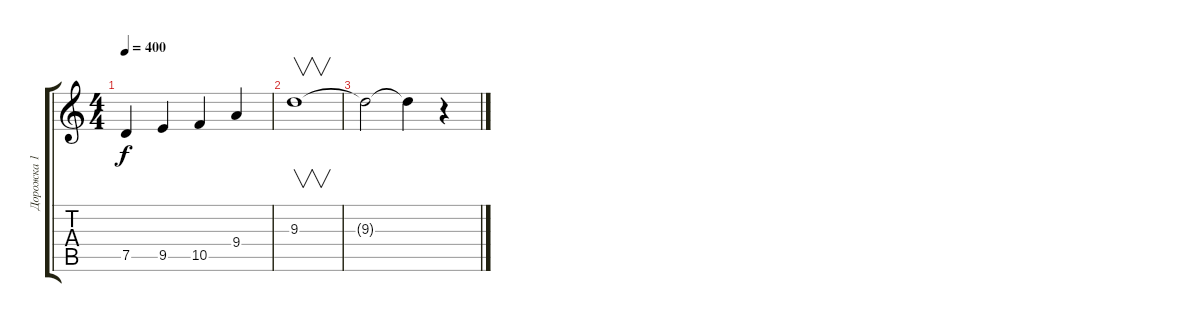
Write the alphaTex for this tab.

\track ("Дорожка 1" "Дорожка 1") {instrument overdrivenguitar}
\staff {score tabs}
\tuning (D4 A3 F3 C3 G2 D2) {hide}
\ts (4 4)
\tempo 400
\clef g2
\ks c
7.5.4{dy f} 9.5.4 10.5.4 9.4.4 |
9.3.1{v} |
9.3{t}.2 9.3{t}.4 r.4
